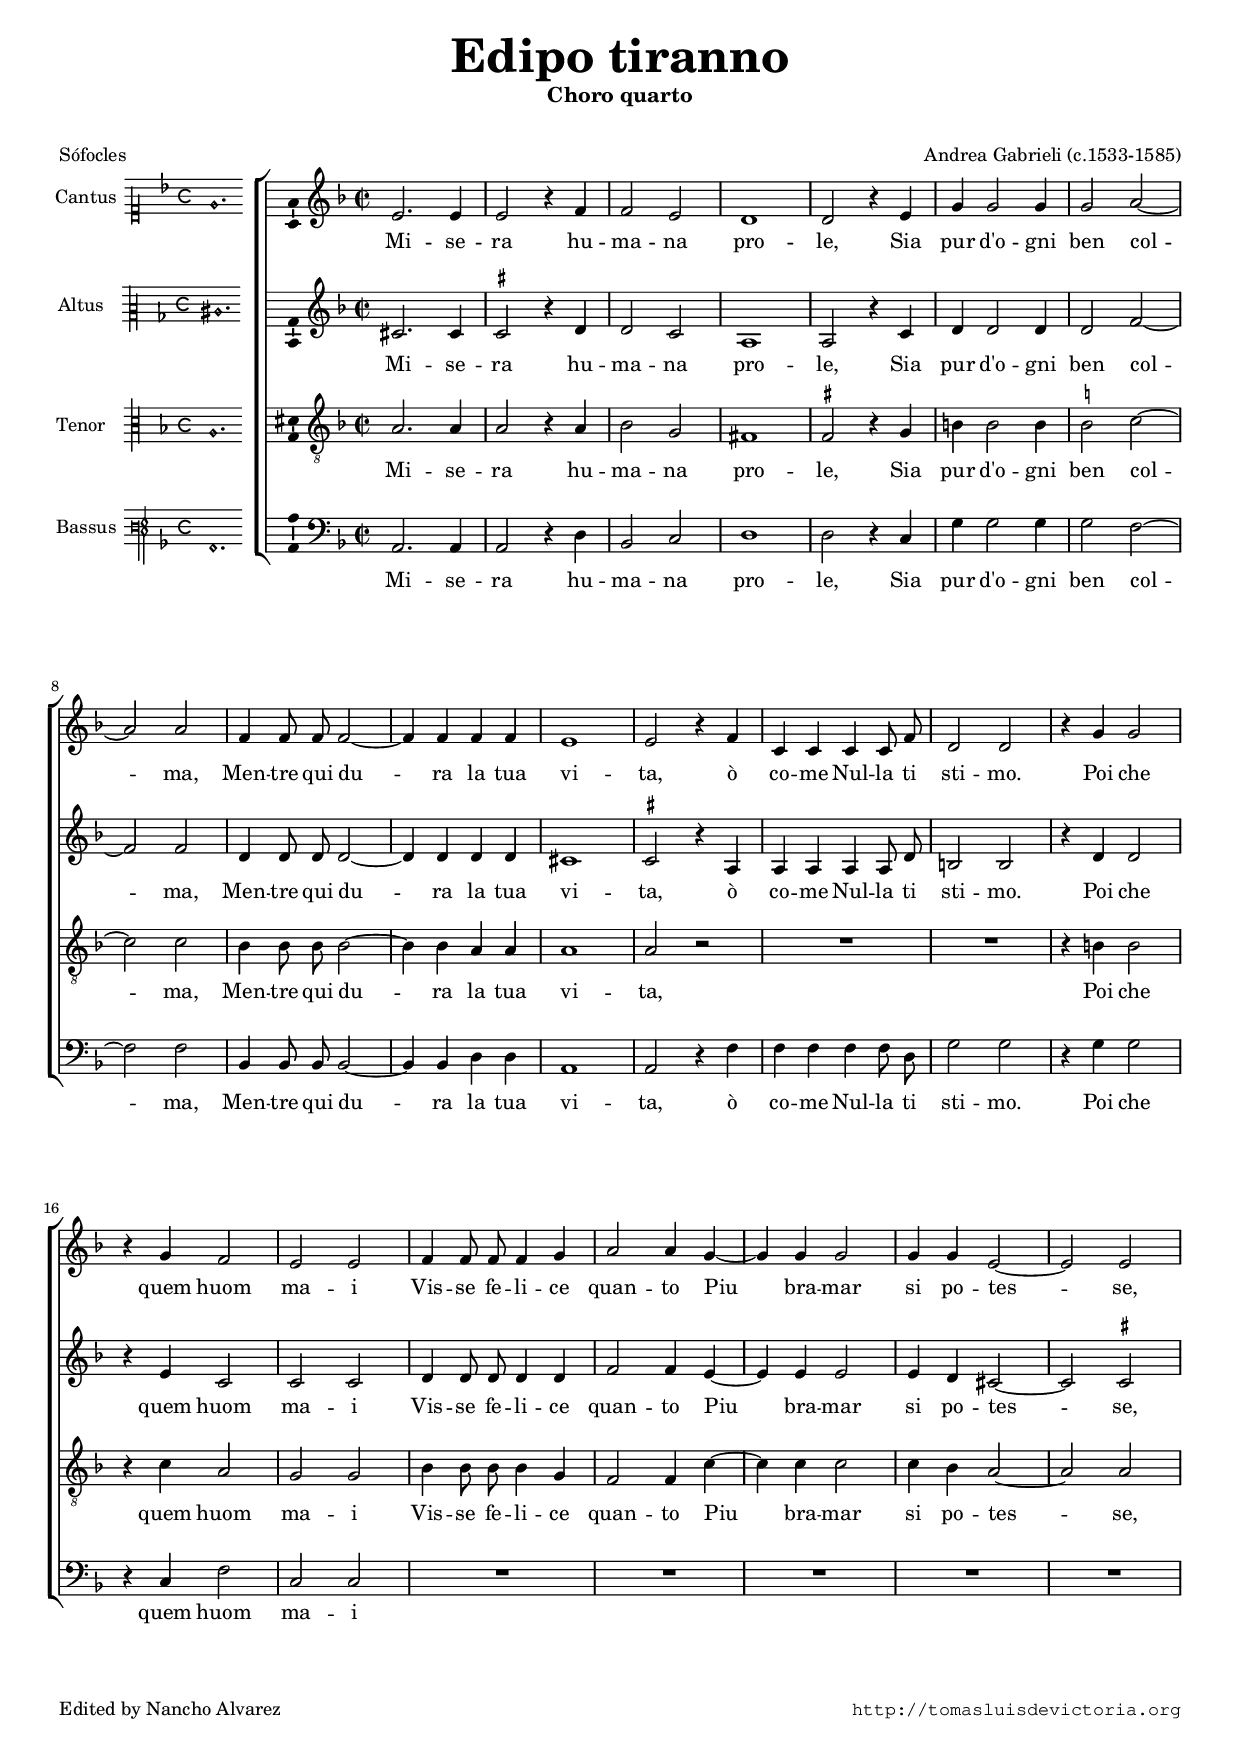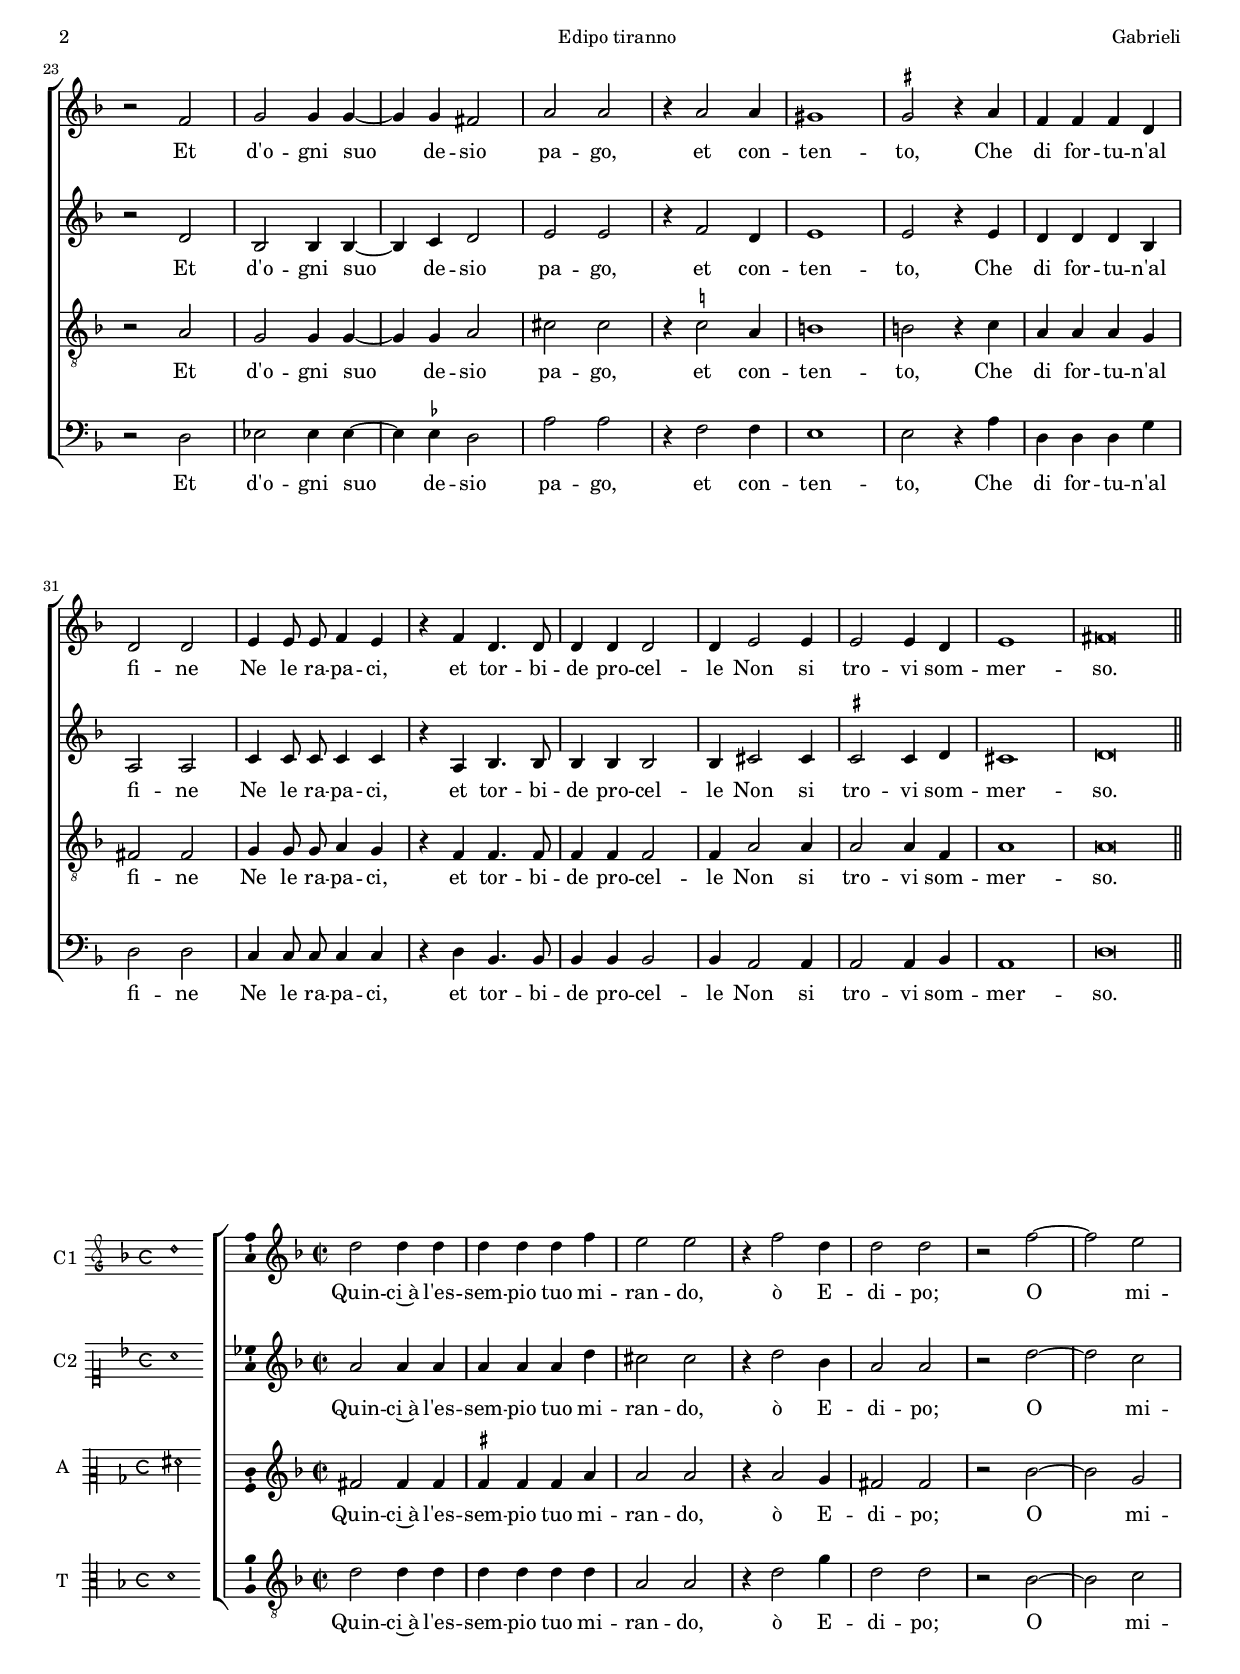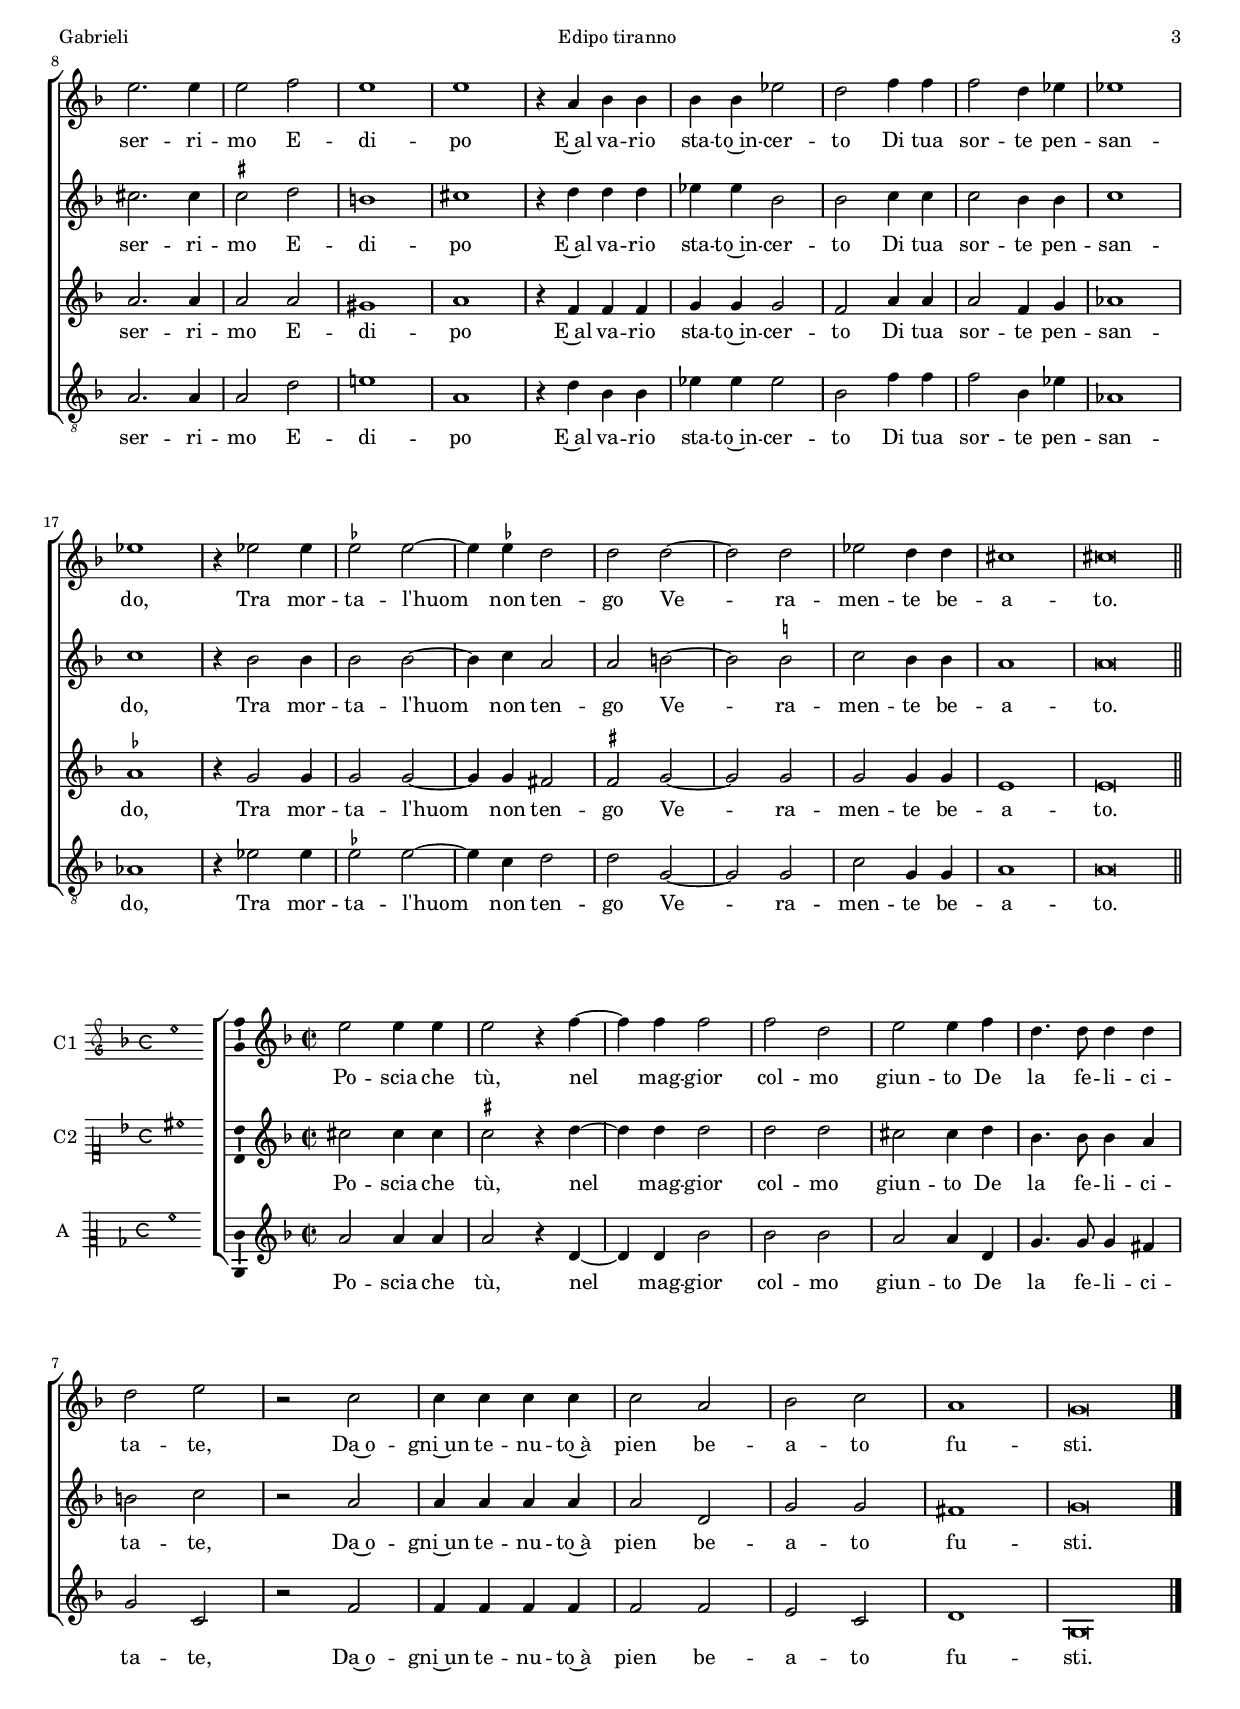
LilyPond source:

\version "2.18.0"

#(set-default-paper-size "a4")
#(set-global-staff-size 16.2)
#(ly:set-option 'point-and-click #f)
%mobile -s15.0 -i3.0

italicas=\override LyricText.font-shape = #'italic
rectas=\override LyricText.font-shape = #'upright
ss=\once \set suggestAccidentals = ##t
incipitwidth = 20

htitle="Edipo tiranno "
hcomposer="Gabrieli"

\header {
	title=\markup{\fontsize #4 "Edipo tiranno"}
	subtitle="Choro quarto"
	subsubtitle = " "
        composer="Andrea Gabrieli (c.1533-1585)"
        pdfauthor=\composer
	%opus="(-)"
	poet="Sófocles"
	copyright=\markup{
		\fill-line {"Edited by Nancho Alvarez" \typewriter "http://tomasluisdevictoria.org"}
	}
%	tagline=""
}

global={\key f \major \time 2/2 \skip 1*38 \bar "||" }


cantus=\relative c'{
	e2. e4 
	e2 r4 f
	f2 e
	d1
	d2 r4 e
	g g2 g4
	g2 a ~
	a a
	f4 f8 f f2 ~
	f4 f f f 
	e1
	e2 r4 f
	c c c c8 f
	d2 d
	r4 g g2
	r4 g f2
	e e
	f4 f8 f f4 g
	a2 a4 g ~
	g g g2
	g4 g e2 ~
	e e \break
	r2 f
	g g4 g ~
	g g fis2
	a2 a
	r4 a2 a4
	gis1
	\ss gis2 r4 a
	f f f d
	d2 d
	e4 e8 e f4 e
	r4 f d4. d8
	d4 d d2
	d4 e2 e4
	e2 e4 d
	e1
	fis\breve*1/2
}

altus=\relative c'{
	cis2. cis4
	\ss cis2 r4 d
	d2 c
	a1
	a2 r4 c
	d4 d2 d4
	d2 f ~
	f f
	d4 d8 d d2 ~
	d4 d d d
	cis1
	\ss cis2 r4 a
	a4 a a a8 d
	b2 b
	r4 d d2
	r4 e c2
	c c
	d4 d8 d d4 d
	f2 f4 e ~
	e e e2
	e4 d cis2 ~
	cis \ss cis
	r2 d
	bes2 bes4 bes ~
	bes c d2
	e e
	r4 f2 d4
	e1
	e2 r4 e
	d d d bes
	a2 a
	c4 c8 c c4 c
	r4 a bes4. bes8
	bes4 bes bes2
	bes4 cis2 cis4
	\ss cis2 cis4 d
	cis1
	d\breve*1/2
}

tenor=\relative c'{
	a2. a4
	a2 r4 a
	bes2 g
	fis1
	\ss fis2 r4 g
	b b2 b4
	\ss b2 c ~
	c c
	bes4 bes8 bes bes2 ~
	bes4 bes a a
	a1
	a2 r
	R1
	R1
	r4 b b2
	r4 c a2
	g g
	bes4 bes8 bes bes4 g
	f2 f4 c' ~
	c4 c c2
	c4 bes a2 ~
	a a
	r2 a
	g g4 g ~
	g g a2
	cis2 cis
	r4 \ss c!2 a4
	b1
	b2 r4 c
	a a a g
	fis2 fis
	g4 g8 g a4 g
	r4 f f4. f8
	f4 f f2
	f4 a2 a4
	a2 a4 f
	a1 
	a\breve*1/2
}

bassus=\relative c{
	a2. a4
	a2 r4 d
	bes2 c
	d1
	d2 r4 c
	g'4 g2 g4
	g2 f ~
	f f
	bes,4 bes8 bes bes2 ~
	bes4 bes d d
	a1
	a2 r4 f'
	f4 f f f8 d
	g2 g
	r4 g g2
	r4 c, f2
	c c
	R1*5
	r2 d
	ees2 ees4 ees ~
	ees \ss ees d2
	a'2 a
	r4 f2 f4
	e1
	e2 r4 a
	d, d d g
	d2 d
	c4 c8 c c4 c
	r4 d bes4. bes8
	bes4 bes bes2
	bes4 a2 a4
	a2 a4 bes
	a1
	d\breve*1/2
}


textocantus=\lyricmode{
Mi -- se -- ra
hu -- ma -- na pro -- le,
Sia pur d'o -- gni ben col -- ma,
Men -- tre qui du -- ra la tua vi -- ta,
ò co -- me Nul -- la ti sti -- mo.
Poi che quem huom ma -- i
Vis -- se fe -- li -- ce
quan -- to Piu bra -- mar si po -- tes -- se,
Et d'o -- gni suo de -- sio pa -- go,
et con -- ten -- to,
Che di for -- tu -- n'al fi -- ne Ne le ra -- pa -- ci,
et tor -- bi -- de pro -- cel -- le
Non si tro -- vi som -- mer -- so.
}

textoaltus=\lyricmode{
Mi -- se -- ra
hu -- ma -- na pro -- le,
Sia pur d'o -- gni ben col -- ma,
Men -- tre qui du -- ra la tua vi -- ta,
ò co -- me Nul -- la ti sti -- mo.
Poi che quem huom ma -- i
Vis -- se fe -- li -- ce
quan -- to Piu bra -- mar si po -- tes -- se,
Et d'o -- gni suo de -- sio pa -- go,
et con -- ten -- to,
Che di for -- tu -- n'al fi -- ne Ne le ra -- pa -- ci,
et tor -- bi -- de pro -- cel -- le
Non si tro -- vi som -- mer -- so.

}

textotenor=\lyricmode{
Mi -- se -- ra
hu -- ma -- na pro -- le,
Sia pur d'o -- gni ben col -- ma,
Men -- tre qui du -- ra la tua vi -- ta,
Poi che quem huom ma -- i
Vis -- se fe -- li -- ce
quan -- to Piu bra -- mar si po -- tes -- se,
Et d'o -- gni suo de -- sio pa -- go,
et con -- ten -- to,
Che di for -- tu -- n'al fi -- ne Ne le ra -- pa -- ci,
et tor -- bi -- de pro -- cel -- le
Non si tro -- vi som -- mer -- so.

}

textobassus=\lyricmode{
Mi -- se -- ra
hu -- ma -- na pro -- le,
Sia pur d'o -- gni ben col -- ma,
Men -- tre qui du -- ra la tua vi -- ta,
ò co -- me Nul -- la ti sti -- mo.
Poi che quem huom ma -- i
Et d'o -- gni suo de -- sio pa -- go,
et con -- ten -- to,
Che di for -- tu -- n'al fi -- ne Ne le ra -- pa -- ci,
et tor -- bi -- de pro -- cel -- le
Non si tro -- vi som -- mer -- so.

}



incipitcantus=\markup{
	\score{
		{ 
		\set Staff.instrumentName="Cantus "
		\override NoteHead.style = #'neomensural
		\override Rest.style = #'neomensural
		\override Staff.TimeSignature.style = #'neomensural
		\cadenzaOn 
		\clef "petrucci-c1"
		\key f \major
		\time 4/4
		e'1. % e'2. ?
		} 
	\layout {
		\context {\Voice
			\remove Ligature_bracket_engraver
			\consists Mensural_ligature_engraver
		}
		line-width=\incipitwidth
		indent = 0
	}
	}
}


incipitaltus=\markup{
	\score{
		{ 
		\set Staff.instrumentName="Altus   "
		\override NoteHead.style = #'neomensural 
		\override Rest.style = #'neomensural
		\override Staff.TimeSignature.style = #'neomensural
		\cadenzaOn 
		\clef "petrucci-c2"
		\key f \major
		\time 4/4
		cis'1. % cis'2.
		} 
	\layout {
		\context {\Voice
			\remove Ligature_bracket_engraver
			\consists Mensural_ligature_engraver
		}
		line-width=\incipitwidth
		indent = 0
	}
	}
}


incipittenor=\markup{
	\score{
		{ 
		\set Staff.instrumentName="Tenor   "
		\override NoteHead.style = #'neomensural 
		\override Rest.style = #'neomensural
		\override Staff.TimeSignature.style = #'neomensural
		\cadenzaOn 
		\clef "petrucci-c3"
		\key f \major
		\time 4/4
		a1. % a'2. ?
		} 
	\layout {
		\context {\Voice
			\remove Ligature_bracket_engraver
			\consists Mensural_ligature_engraver
		}
		line-width=\incipitwidth
		indent=0
	}
	}
}


incipitbassus=\markup{
	\score{
		{ 
		\set Staff.instrumentName="Bassus "
		\override NoteHead.style = #'neomensural 
		\override Rest.style = #'neomensural
		\override Staff.TimeSignature.style = #'neomensural
		\cadenzaOn 
		\clef "petrucci-f3"
		\key f \major
		\time 4/4
		a,1. % a,2. ?
		} 
	\layout {
		\context {\Voice
			\remove Ligature_bracket_engraver
			\consists Mensural_ligature_engraver
		}
		line-width=\incipitwidth
		indent = 0
	}
	}
}





\score {\transpose c' c'{
\new ChoirStaff<<

	\new Staff <<\global
	\new Voice="v1" {
		\set Staff.instrumentName=\incipitcantus
		\clef "treble"
		\cantus }
	\new Lyrics \lyricsto "v1" {\textocantus }
	>>

	
	\new Staff << \global
	\new Voice="v2" {
		\set Staff.instrumentName=\incipitaltus
		\clef "treble" 
		\altus}
	\new Lyrics \lyricsto "v2" {\textoaltus }
	>>

	
	\new Staff <<\global
	\new Voice="v3" {
		\set Staff.instrumentName=\incipittenor
		\clef "G_8"
		\tenor }
	\new Lyrics \lyricsto "v3" {\textotenor }
	>>
	

	\new Staff <<\global
	\new Voice="v4" {
		\set Staff.instrumentName=\incipitbassus
		\clef "bass" 
		\bassus }
	\new Lyrics \lyricsto "v4" {\textobassus }
	>>
	
>>

	}%transpose

\layout{ 
        indent = 3.5\cm
	\context {\Lyrics 
		\override VerticalAxisGroup.staff-affinity = #UP
		\override VerticalAxisGroup.nonstaff-relatedstaff-spacing =
			#'((basic-distance . 0) (minimum-distance . 0) (padding . 1))
		\override LyricText.font-size = #1.2
		\override LyricHyphen.minimum-distance = #0.5
	}
	\context {\Score 
		tempoHideNote = ##t
		\override BarNumber.padding = #2 
	}
	\context {\Voice 
		%melismaBusyProperties = #'()
		autoBeaming = ##f
	}
	\context {\Staff 
                %\RemoveEmptyStaves
                %\override VerticalAxisGroup.remove-first = ##t
		\override VerticalAxisGroup.staff-staff-spacing =
			#'((basic-distance . 11) (minimum-distance . 0) (padding . 1))
		\consists Ambitus_engraver 
		\override LigatureBracket.padding = #1
	}
}


%\midi {}

}

%%%%%%%%%%%%%%%%%%%%%%%%%%%%%%%%%%%%%%%%%%%%%%%%%%%%%%%%%


global={\key f \major \time 2/2
				\skip 1*25 \bar "||" }


cantus=\relative c'{
	d'2 d4 d
	d d d f
	e2 e
	r4 f2 d4
	d2 d
	r2 f ~
	f e
	e2. e4
	e2 f
	e1
	e
	r4 a, bes bes
	bes bes ees2
	d2 f4 f
	f2 d4 ees
	ees1
	ees1
	r4 ees2 ees4
	\ss ees2 ees ~
	ees4 \ss ees d2
	d2 d ~
	d d
	ees2 d4 d
	cis1
	cis\breve*1/2
}

altus=\relative c''{
	a2 a4 a
	a4 a a d
	cis2 cis
	r4 d2 bes4
	a2 a
	r2 d ~
	d c
	cis2. cis4
	\ss cis2 d
	b1
	cis
	r4 d d d
	ees4 ees bes2
	bes c4 c
	c2 bes4 bes
	c1
	c
	r4 bes2 bes4
	bes2 bes ~
	bes4 c a2
	a b ~
	b \ss b
	c2 bes4 bes
	a1
	a\breve*1/2
}

tenor=\relative c'{
	fis2 fis4 fis
	\ss fis fis fis a
	a2 a
	r4 a2 g4
	fis2 fis
	r2 bes ~
	bes g
	a2. a4
	a2 a
	gis1
	a
	r4 f f f
	g g g2
	f2 a4 a
	a2 f4 g
	aes1
	\ss aes
	r4 g2 g4
	g2 g ~
	g4 g fis2
	\ss fis g ~
	g g
	g g4 g
	e1
	e\breve*1/2
}

bassus=\relative c'{
	d2 d4 d
	d d d d
	a2 a
	r4 d2 g4
	d2 d
	r2 bes ~
	bes c
	a2. a4
	a2 d
	e!1
	a,
	r4 d bes bes
	ees4 ees es2
	bes2 f'4 f
	f2 bes,4 ees
	aes,1
	aes
	r4 ees'2 ees4
	\ss ees2 ees ~
	ees4 c d2
	d g, ~
	g g
	c2 g4 g
	a1
	a\breve*1/2
}


textocantus=\lyricmode{
Quin -- ci~à l'es -- sem -- pio tuo mi -- ran -- do,
ò E -- di -- po;
O mi -- ser -- ri -- mo E -- di -- po % E -- dip -- po
E~al va -- rio sta -- to~in -- cer -- to
Di tua sor -- te pen -- san -- do,
Tra mor -- ta -- l'huom non ten -- go Ve -- ra -- men -- te be -- a -- to.
}

textoaltus=\lyricmode{
Quin -- ci~à l'es -- sem -- pio tuo mi -- ran -- do,
ò E -- di -- po;
O mi -- ser -- ri -- mo E -- di -- po % E -- dip -- po
E~al va -- rio sta -- to~in -- cer -- to
Di tua sor -- te pen -- san -- do,
Tra mor -- ta -- l'huom non ten -- go Ve -- ra -- men -- te be -- a -- to.

}

textotenor=\lyricmode{
Quin -- ci~à l'es -- sem -- pio tuo mi -- ran -- do,
ò E -- di -- po;
O mi -- ser -- ri -- mo E -- di -- po % E -- dip -- po
E~al va -- rio sta -- to~in -- cer -- to
Di tua sor -- te pen -- san -- do,
Tra mor -- ta -- l'huom non ten -- go Ve -- ra -- men -- te be -- a -- to.

}

textobassus=\lyricmode{
Quin -- ci~à l'es -- sem -- pio tuo mi -- ran -- do,
ò E -- di -- po;
O mi -- ser -- ri -- mo E -- di -- po % E -- dip -- po
E~al va -- rio sta -- to~in -- cer -- to
Di tua sor -- te pen -- san -- do,
Tra mor -- ta -- l'huom non ten -- go Ve -- ra -- men -- te be -- a -- to.

}



incipitcantus=\markup{
	\score{
		{ 
		\set Staff.instrumentName="C1 "
		\override NoteHead.style = #'neomensural
		\override Rest.style = #'neomensural
		\override Staff.TimeSignature.style = #'neomensural
		\cadenzaOn 
		\clef "petrucci-g"
		\key f \major
		\time 4/4
		d''1 % d''2 ?
		} 
	\layout {
		\context {\Voice
			\remove Ligature_bracket_engraver
			\consists Mensural_ligature_engraver
		}
		line-width=\incipitwidth
		indent = 0
	}
	}
}


incipitaltus=\markup{
	\score{
		{ 
		\set Staff.instrumentName="C2 "
		\override NoteHead.style = #'neomensural 
		\override Rest.style = #'neomensural
		\override Staff.TimeSignature.style = #'neomensural
		\cadenzaOn 
		\clef "petrucci-c1"
		\key f \major
		\time 4/4
		a'1 % a'2
		} 
	\layout {
		\context {\Voice
			\remove Ligature_bracket_engraver
			\consists Mensural_ligature_engraver
		}
		line-width=\incipitwidth
		indent = 0
	}
	}
}


incipittenor=\markup{
	\score{
		{ 
		\set Staff.instrumentName="A  "
		\override NoteHead.style = #'neomensural 
		\override Rest.style = #'neomensural
		\override Staff.TimeSignature.style = #'neomensural
		\cadenzaOn 
		\clef "petrucci-c2"
		\key f \major
		\time 4/4
		fis'2 % fis'1 ?
		} 
	\layout {
		\context {\Voice
			\remove Ligature_bracket_engraver
			\consists Mensural_ligature_engraver
		}
		line-width=\incipitwidth
		indent=0
	}
	}
}


incipitbassus=\markup{
	\score{
		{ 
		\set Staff.instrumentName="T  "
		\override NoteHead.style = #'neomensural 
		\override Rest.style = #'neomensural
		\override Staff.TimeSignature.style = #'neomensural
		\cadenzaOn 
		\clef "petrucci-c3"
		\key f \major
		\time 4/4
		d'1 % d'2 ?
		} 
	\layout {
		\context {\Voice
			\remove Ligature_bracket_engraver
			\consists Mensural_ligature_engraver
		}
		line-width=\incipitwidth
		indent = 0
	}
	}
}





\score {\transpose c' c'{
\new ChoirStaff<<

	\new Staff <<\global
	\new Voice="v1" {
		\set Staff.instrumentName=\incipitcantus
		\clef "treble"
		\cantus }
	\new Lyrics \lyricsto "v1" {\textocantus }
	>>

	
	\new Staff << \global
	\new Voice="v2" {
		\set Staff.instrumentName=\incipitaltus
		\clef "treble" 
		\altus}
	\new Lyrics \lyricsto "v2" {\textoaltus }
	>>

	
	\new Staff <<\global
	\new Voice="v3" {
		\set Staff.instrumentName=\incipittenor
		\clef "treble"
		\tenor }
	\new Lyrics \lyricsto "v3" {\textotenor }
	>>
	

	\new Staff <<\global
	\new Voice="v4" {
		\set Staff.instrumentName=\incipitbassus
		\clef "G_8" 
		\bassus }
	\new Lyrics \lyricsto "v4" {\textobassus }
	>>
	
>>

	}%transpose

\layout{
        indent = 2.8\cm	
	\context {\Lyrics 
		\override VerticalAxisGroup.staff-affinity = #UP
		\override VerticalAxisGroup.nonstaff-relatedstaff-spacing =
			#'((basic-distance . 0) (minimum-distance . 0) (padding . 1))
		\override LyricText.font-size = #1.2
		\override LyricHyphen.minimum-distance = #0.5
	}
	\context {\Score 
		tempoHideNote = ##t
		\override BarNumber.padding = #2 
	}
	\context {\Voice 
		%melismaBusyProperties = #'()
		autoBeaming = ##f
	}
	\context {\Staff 
                %\RemoveEmptyStaves
                %\override VerticalAxisGroup.remove-first = ##t
		\override VerticalAxisGroup.staff-staff-spacing =
			#'((basic-distance . 11) (minimum-distance . 0) (padding . 1))
		\consists Ambitus_engraver 
		\override LigatureBracket.padding = #1
	}
}


%\midi {}

}

%%%%%%%%%%%%%%%%%%%%%%%%%%%%%%%%%%%%%%%%%%%%%%%%%%%%%%%%%%%%%%%%%%%


global={\key f \major \time 2/2 \skip 1*13 \bar "|." }


cantus=\relative c''{
	e2 e4 e
	e2 r4 f ~
	f f f2
	f d
	e e4 f
	d4. d8 d4 d
	d2 e
	r2 c
	c4 c c c
	c2 a
	bes c
	a1
	g\breve*1/2
}

altus=\relative c''{
	cis2 cis4 cis
	\ss cis2 r4 d ~
	d d d2
	d d
	cis2 cis4 d
	bes4. bes8 bes4 a
	b2 c
	r2 a
	a4 a a a
	a2 d,
	g g
	fis1
	g\breve*1/2
}

tenor=\relative c''{
	a2 a4 a
	a2 r4 d, ~
	d d bes'2
	bes bes
	a2 a4 d,
	g4. g8 g4 fis
	g2 c,
	r2 f
	f4 f f f
	f2 f
	e c
	d1
	g,\breve*1/2
}

textocantus=\lyricmode{
Po -- scia che tù,
nel mag -- gior col -- mo giun -- to 
De la fe -- li -- ci -- ta -- te,
Da~o -- gni~un te -- nu -- to~à pien be -- a -- to fu -- sti.
}

textoaltus=\lyricmode{
Po -- scia che tù,
nel mag -- gior col -- mo giun -- to 
De la fe -- li -- ci -- ta -- te,
Da~o -- gni~un te -- nu -- to~à pien be -- a -- to fu -- sti.

}

textotenor=\lyricmode{
Po -- scia che tù,
nel mag -- gior col -- mo giun -- to 
De la fe -- li -- ci -- ta -- te,
Da~o -- gni~un te -- nu -- to~à pien be -- a -- to fu -- sti.

}

incipitcantus=\markup{
	\score{
		{ 
		\set Staff.instrumentName="C1 "
		\override NoteHead.style = #'neomensural
		\override Rest.style = #'neomensural
		\override Staff.TimeSignature.style = #'neomensural
		\cadenzaOn 
		\clef "petrucci-g"
		\key f \major
		\time 4/4
		e''1 % e''2 ?
		} 
	\layout {
		\context {\Voice
			\remove Ligature_bracket_engraver
			\consists Mensural_ligature_engraver
		}
		line-width=\incipitwidth
		indent = 0
	}
	}
}


incipitaltus=\markup{
	\score{
		{ 
		\set Staff.instrumentName="C2 "
		\override NoteHead.style = #'neomensural 
		\override Rest.style = #'neomensural
		\override Staff.TimeSignature.style = #'neomensural
		\cadenzaOn 
		\clef "petrucci-c1"
		\key f \major
		\time 4/4
		cis''1 % cis''2
		} 
	\layout {
		\context {\Voice
			\remove Ligature_bracket_engraver
			\consists Mensural_ligature_engraver
		}
		line-width=\incipitwidth
		indent = 0
	}
	}
}


incipittenor=\markup{
	\score{
		{ 
		\set Staff.instrumentName="A  "
		\override NoteHead.style = #'neomensural 
		\override Rest.style = #'neomensural
		\override Staff.TimeSignature.style = #'neomensural
		\cadenzaOn 
		\clef "petrucci-c2"
		\key f \major
		\time 4/4
		a'1 % a'2 ?
		} 
	\layout {
		\context {\Voice
			\remove Ligature_bracket_engraver
			\consists Mensural_ligature_engraver
		}
		line-width=\incipitwidth
		indent=0
	}
	}
}


\score {\transpose c' c'{
\new ChoirStaff<<

	\new Staff <<\global
	\new Voice="v1" {
		\set Staff.instrumentName=\incipitcantus
		\clef "treble"
		\cantus }
	\new Lyrics \lyricsto "v1" {\textocantus }
	>>

	
	\new Staff << \global
	\new Voice="v2" {
		\set Staff.instrumentName=\incipitaltus
		\clef "treble" 
		\altus}
	\new Lyrics \lyricsto "v2" {\textoaltus }
	>>

	
	\new Staff <<\global
	\new Voice="v3" {
		\set Staff.instrumentName=\incipittenor
		\clef "treble"
		\tenor }
	\new Lyrics \lyricsto "v3" {\textotenor }
	>>
	
>>

	}%transpose

\layout{ 
	\context {\Lyrics 
		\override VerticalAxisGroup.staff-affinity = #UP
		\override VerticalAxisGroup.nonstaff-relatedstaff-spacing =
			#'((basic-distance . 0) (minimum-distance . 0) (padding . 1))
		\override LyricText.font-size = #1.2
		\override LyricHyphen.minimum-distance = #0.5
	}
	\context {\Score 
		tempoHideNote = ##t
		\override BarNumber.padding = #2 
	}
	\context {\Voice 
		%melismaBusyProperties = #'()
		autoBeaming = ##f
	}
	\context {\Staff 
                %\RemoveEmptyStaves
                %\override VerticalAxisGroup.remove-first = ##t
		\override VerticalAxisGroup.staff-staff-spacing =
			#'((basic-distance . 11) (minimum-distance . 0) (padding . 1))
		\consists Ambitus_engraver 
		\override LigatureBracket.padding = #1
	}
}

%\midi { \mtempo }

}


\paper{
	evenHeaderMarkup=\markup  \fill-line { \fromproperty #'page:page-number-string \htitle \hcomposer }
	oddHeaderMarkup= \markup  \fill-line { \on-the-fly #not-first-page \hcomposer \on-the-fly #not-first-page \htitle \on-the-fly #not-first-page \fromproperty #'page:page-number-string }
	%system-count=20
	%page-count = 8
	ragged-last-bottom = ##f
	indent=2.8\cm
	system-system-spacing =
	#'((basic-distance . 19) (minimum-distance . 0) (padding . 5))
	top-system-spacing = % header
	#'((basic-distance . 8) (minimum-distance . 0) (padding . 0))
	last-bottom-spacing = % footer
	#'((basic-distance . 14) (minimum-distance . 0) (padding . 0))
        score-system-spacing #'basic-distance = #15
}
